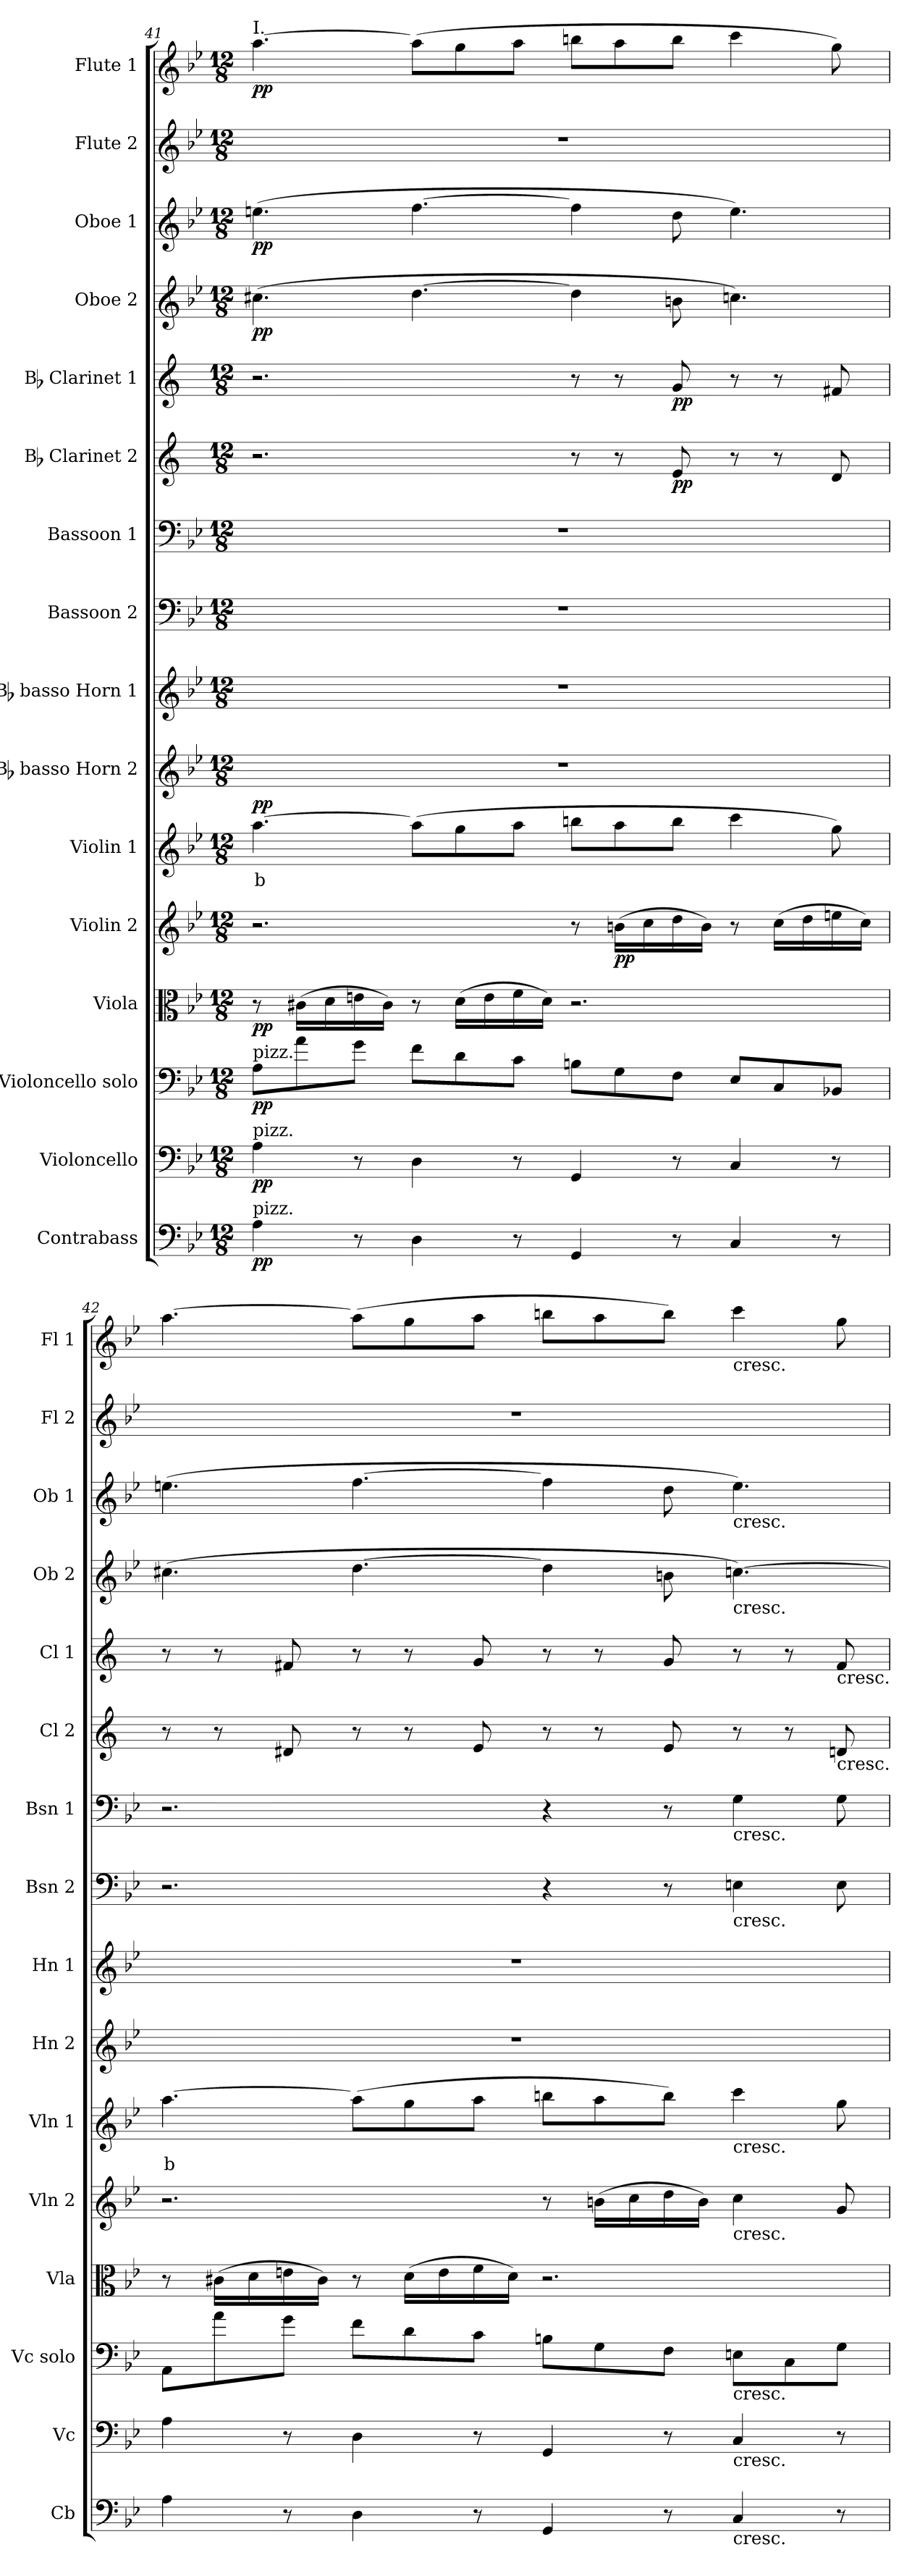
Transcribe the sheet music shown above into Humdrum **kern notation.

**kern	**dynam	**kern	**dynam	**kern	**dynam	**kern	**dynam	**kern	**dynam	**kern	**text	**dynam	**kern	**kern	**kern	**kern	**kern	**dynam	**kern	**dynam	**kern	**dynam	**kern	**dynam	**kern	**kern	**dynam
*part16	*part16	*part15	*part15	*part14	*part14	*part13	*part13	*part12	*part12	*part11	*part11	*part11	*part10	*part9	*part8	*part7	*part6	*part6	*part5	*part5	*part4	*part4	*part3	*part3	*part2	*part1	*part1
*staff16	*staff16	*staff15	*staff15	*staff14	*staff14	*staff13	*staff13	*staff12	*staff12	*staff11	*staff11	*staff11	*staff10	*staff9	*staff8	*staff7	*staff6	*staff6	*staff5	*staff5	*staff4	*staff4	*staff3	*staff3	*staff2	*staff1	*staff1
*I"Contrabass	*	*I"Violoncello	*	*I"Violoncello solo	*	*I"Viola	*	*I"Violin 2	*	*I"Violin 1	*	*	*I"Bb basso Horn 2	*I"Bb basso Horn 1	*I"Bassoon 2	*I"Bassoon 1	*I"Bb Clarinet 2	*	*I"Bb Clarinet 1	*	*I"Oboe 2	*	*I"Oboe 1	*	*I"Flute 2	*I"Flute 1	*
*I'Cb	*	*I'Vc	*	*I'Vc solo	*	*I'Vla	*	*I'Vln 2	*	*I'Vln 1	*	*	*I'Hn 2	*I'Hn 1	*I'Bsn 2	*I'Bsn 1	*I'Cl 2	*	*I'Cl 1	*	*I'Ob 2	*	*I'Ob 1	*	*I'Fl 2	*I'Fl 1	*
!!LO:PB:g=z
*clefF4	*	*clefF4	*	*clefF4	*	*clefC3	*	*clefG2	*	*clefG2	*	*	*clefG2	*clefG2	*clefF4	*clefF4	*clefG2	*	*clefG2	*	*clefG2	*	*clefG2	*	*clefG2	*clefG2	*
*ITrd7c12	*	*	*	*	*	*	*	*	*	*	*	*	*ITrd8c14	*ITrd8c14	*	*	*ITrd1c2	*	*ITrd1c2	*	*	*	*	*	*	*	*
*k[b-e-]	*	*k[b-e-]	*	*k[b-e-]	*	*k[b-e-]	*	*k[b-e-]	*	*k[b-e-]	*	*	*k[b-e-]	*k[b-e-]	*k[b-e-]	*k[b-e-]	*k[b-e-]	*	*k[b-e-]	*	*k[b-e-]	*	*k[b-e-]	*	*k[b-e-]	*k[b-e-]	*
*M12/8	*	*M12/8	*	*M12/8	*	*M12/8	*	*M12/8	*	*M12/8	*	*	*M12/8	*M12/8	*M12/8	*M12/8	*M12/8	*	*M12/8	*	*M12/8	*	*M12/8	*	*M12/8	*M12/8	*
=41	=41	=41	=41	=41	=41	=41	=41	=41	=41	=41	=41	=41	=41	=41	=41	=41	=41	=41	=41	=41	=41	=41	=41	=41	=41	=41	=41
!	!	!	!	!	!	!	!	!	!	!	!	!	!	!	!	!	!	!	!	!	!	!	!	!	!	!LO:TX:a:t=I.	!
!	!	!	!	!LO:TX:a:t=pizz.	!	!	!	!	!	!	!	!	!	!	!	!	!	!	!	!	!	!	!	!	!	!	!
!	!	!LO:TX:a:t=pizz.	!	!	!	!	!	!	!	!	!	!	!	!	!	!	!	!	!	!	!	!	!	!	!	!	!
!LO:TX:a:t=pizz.	!	!	!	!	!	!	!	!	!	!	!	!	!	!	!	!	!	!	!	!	!	!	!	!	!	!	!
!	!LO:DY:b	!	!LO:DY:b	!	!LO:DY:b	!	!LO:DY:b	!	!	!	!LO:LY:b:color=#FF0000	!LO:DY:b	!	!	!	!	!	!	!	!	!	!LO:DY:b	!	!LO:DY:b	!	!	!LO:DY:b
4AA\	pp	4A\	pp	8A\L	pp	8r	pp	2.r	.	[4.aa\	b	pp	1.r	1.r	1.r	1.r	2.r	.	2.r	.	(4.cc#X\	pp	(4.een\	pp	1.r	[4.aa\	pp
.	.	.	.	8a\	.	(16c#X\LL	.	.	.	.	.	.	.	.	.	.	.	.	.	.	.	.	.	.	.	.	.
.	.	.	.	.	.	16d\	.	.	.	.	.	.	.	.	.	.	.	.	.	.	.	.	.	.	.	.	.
8r	.	8r	.	8g\J	.	16en\	.	.	.	.	.	.	.	.	.	.	.	.	.	.	.	.	.	.	.	.	.
.	.	.	.	.	.	16c#\JJ)	.	.	.	.	.	.	.	.	.	.	.	.	.	.	.	.	.	.	.	.	.
4DD\	.	4D\	.	8f\L	.	8r	.	.	.	(8aa\L]	.	.	.	.	.	.	.	.	.	.	[4.dd\	.	[4.ff\	.	.	(8aa\L]	.
.	.	.	.	8d\	.	(16d\LL	.	.	.	8gg\	.	.	.	.	.	.	.	.	.	.	.	.	.	.	.	8gg\	.
.	.	.	.	.	.	16e\	.	.	.	.	.	.	.	.	.	.	.	.	.	.	.	.	.	.	.	.	.
8r	.	8r	.	8c\J	.	16f\	.	.	.	8aa\J	.	.	.	.	.	.	.	.	.	.	.	.	.	.	.	8aa\J	.
.	.	.	.	.	.	16d\JJ)	.	.	.	.	.	.	.	.	.	.	.	.	.	.	.	.	.	.	.	.	.
4GGG/	.	4GG/	.	8Bn\L	.	2.r	.	8r	.	8bbn\L	.	.	.	.	.	.	8r	.	8r	.	4dd\]	.	4ff\]	.	.	8bbn\L	.
!	!	!	!	!	!	!	!	!	!LO:DY:b	!	!	!	!	!	!	!	!	!	!	!	!	!	!	!	!	!	!
.	.	.	.	8G\	.	.	.	(16bn\LL	pp	8aa\	.	.	.	.	.	.	8r	.	8r	.	.	.	.	.	.	8aa\	.
.	.	.	.	.	.	.	.	16cc\	.	.	.	.	.	.	.	.	.	.	.	.	.	.	.	.	.	.	.
!	!	!	!	!	!	!	!	!	!	!	!	!	!	!	!	!	!	!LO:DY:b	!	!LO:DY:b	!	!	!	!	!	!	!
8r	.	8r	.	8F\J	.	.	.	16dd\	.	8bb\J	.	.	.	.	.	.	8d/	pp	8f/	pp	8bn\	.	8dd\	.	.	8bb\J	.
.	.	.	.	.	.	.	.	16b\JJ)	.	.	.	.	.	.	.	.	.	.	.	.	.	.	.	.	.	.	.
4CC/	.	4C/	.	8E-/L	.	.	.	8r	.	4ccc\	.	.	.	.	.	.	8r	.	8r	.	4.ccn\)	.	4.ee\)	.	.	4ccc\	.
.	.	.	.	8C/	.	.	.	(16cc\LL	.	.	.	.	.	.	.	.	8r	.	8r	.	.	.	.	.	.	.	.
.	.	.	.	.	.	.	.	16dd\	.	.	.	.	.	.	.	.	.	.	.	.	.	.	.	.	.	.	.
8r	.	8r	.	8BB-X/J	.	.	.	16een\	.	8gg\)	.	.	.	.	.	.	8c/	.	8en/	.	.	.	.	.	.	8gg\)	.
.	.	.	.	.	.	.	.	16cc\JJ)	.	.	.	.	.	.	.	.	.	.	.	.	.	.	.	.	.	.	.
=42	=42	=42	=42	=42	=42	=42	=42	=42	=42	=42	=42	=42	=42	=42	=42	=42	=42	=42	=42	=42	=42	=42	=42	=42	=42	=42	=42
!	!	!	!	!	!	!	!	!	!	!	!LO:LY:b:color=#FF0000	!	!	!	!	!	!	!	!	!	!	!	!	!	!	!	!
4AA\	.	4A\	.	8AA\L	.	8r	.	2.r	.	[4.aa\	b	.	1.r	1.r	2.r	2.r	8r	.	8r	.	(4.cc#X\	.	(4.een\	.	1.r	[4.aa\	.
.	.	.	.	8a\	.	(16c#X\LL	.	.	.	.	.	.	.	.	.	.	8r	.	8r	.	.	.	.	.	.	.	.
.	.	.	.	.	.	16d\	.	.	.	.	.	.	.	.	.	.	.	.	.	.	.	.	.	.	.	.	.
8r	.	8r	.	8g\J	.	16en\	.	.	.	.	.	.	.	.	.	.	8c#X/	.	8en/	.	.	.	.	.	.	.	.
.	.	.	.	.	.	16c#\JJ)	.	.	.	.	.	.	.	.	.	.	.	.	.	.	.	.	.	.	.	.	.
4DD\	.	4D\	.	8f\L	.	8r	.	.	.	(8aa\L]	.	.	.	.	.	.	8r	.	8r	.	[4.dd\	.	[4.ff\	.	.	(8aa\L]	.
.	.	.	.	8d\	.	(16d\LL	.	.	.	8gg\	.	.	.	.	.	.	8r	.	8r	.	.	.	.	.	.	8gg\	.
.	.	.	.	.	.	16e\	.	.	.	.	.	.	.	.	.	.	.	.	.	.	.	.	.	.	.	.	.
8r	.	8r	.	8c\J	.	16f\	.	.	.	8aa\J	.	.	.	.	.	.	8d/	.	8f/	.	.	.	.	.	.	8aa\J	.
.	.	.	.	.	.	16d\JJ)	.	.	.	.	.	.	.	.	.	.	.	.	.	.	.	.	.	.	.	.	.
4GGG/	.	4GG/	.	8Bn\L	.	2.r	.	8r	.	8bbn\L	.	.	.	.	4r	4r	8r	.	8r	.	4dd\]	.	4ff\]	.	.	8bbn\L	.
.	.	.	.	8G\	.	.	.	(16bn\LL	.	8aa\	.	.	.	.	.	.	8r	.	8r	.	.	.	.	.	.	8aa\	.
.	.	.	.	.	.	.	.	16cc\	.	.	.	.	.	.	.	.	.	.	.	.	.	.	.	.	.	.	.
8r	.	8r	.	8F\J	.	.	.	16dd\	.	8bb\J)	.	.	.	.	8r	8r	8d/	.	8f/	.	8bn\	.	8dd\	.	.	8bb\J)	.
.	.	.	.	.	.	.	.	16b\JJ)	.	.	.	.	.	.	.	.	.	.	.	.	.	.	.	.	.	.	.
!	!	!	!	!	!	!	!	!	!	!	!	!	!	!	!	!	!	!	!	!	!	!	!	!	!	!LO:TX:b:t=cresc.	!
!	!	!	!	!	!	!	!	!	!	!	!	!	!	!	!	!	!	!	!	!	!	!	!LO:TX:b:t=cresc.	!	!	!	!
!	!	!	!	!	!	!	!	!	!	!	!	!	!	!	!	!	!	!	!	!	!LO:TX:b:t=cresc.	!	!	!	!	!	!
!	!	!	!	!	!	!	!	!	!	!	!	!	!	!	!	!LO:TX:b:t=cresc.	!	!	!	!	!	!	!	!	!	!	!
!	!	!	!	!	!	!	!	!	!	!	!	!	!	!	!LO:TX:b:t=cresc.	!	!	!	!	!	!	!	!	!	!	!	!
!	!	!	!	!	!	!	!	!	!	!LO:TX:b:t=cresc.	!	!	!	!	!	!	!	!	!	!	!	!	!	!	!	!	!
!	!	!	!	!	!	!	!	!LO:TX:b:t=cresc.	!	!	!	!	!	!	!	!	!	!	!	!	!	!	!	!	!	!	!
!	!	!	!	!LO:TX:b:t=cresc.	!	!	!	!	!	!	!	!	!	!	!	!	!	!	!	!	!	!	!	!	!	!	!
!	!	!LO:TX:b:t=cresc.	!	!	!	!	!	!	!	!	!	!	!	!	!	!	!	!	!	!	!	!	!	!	!	!	!
!LO:TX:b:t=cresc.	!	!	!	!	!	!	!	!	!	!	!	!	!	!	!	!	!	!	!	!	!	!	!	!	!	!	!
4CC/	.	4C/	.	8En\L	.	.	.	4cc\	.	4ccc\	.	.	.	.	4En\	4G\	8r	.	8r	.	[4.ccn\)	.	4.ee\)	.	.	4ccc\	.
.	.	.	.	8C\	.	.	.	.	.	.	.	.	.	.	.	.	8r	.	8r	.	.	.	.	.	.	.	.
!	!	!	!	!	!	!	!	!	!	!	!	!	!	!	!	!	!	!	!LO:TX:b:t=cresc.	!	!	!	!	!	!	!	!
!	!	!	!	!	!	!	!	!	!	!	!	!	!	!	!	!	!LO:TX:b:t=cresc.	!	!	!	!	!	!	!	!	!	!
8r	.	8r	.	8G\J	.	.	.	8g/	.	8gg\	.	.	.	.	8E\	8G\	8cn/	.	8e/	.	.	.	.	.	.	8gg\	.
=	=	=	=	=	=	=	=	=	=	=	=	=	=	=	=	=	=	=	=	=	=	=	=	=	=	=	=
*-	*-	*-	*-	*-	*-	*-	*-	*-	*-	*-	*-	*-	*-	*-	*-	*-	*-	*-	*-	*-	*-	*-	*-	*-	*-	*-	*-
